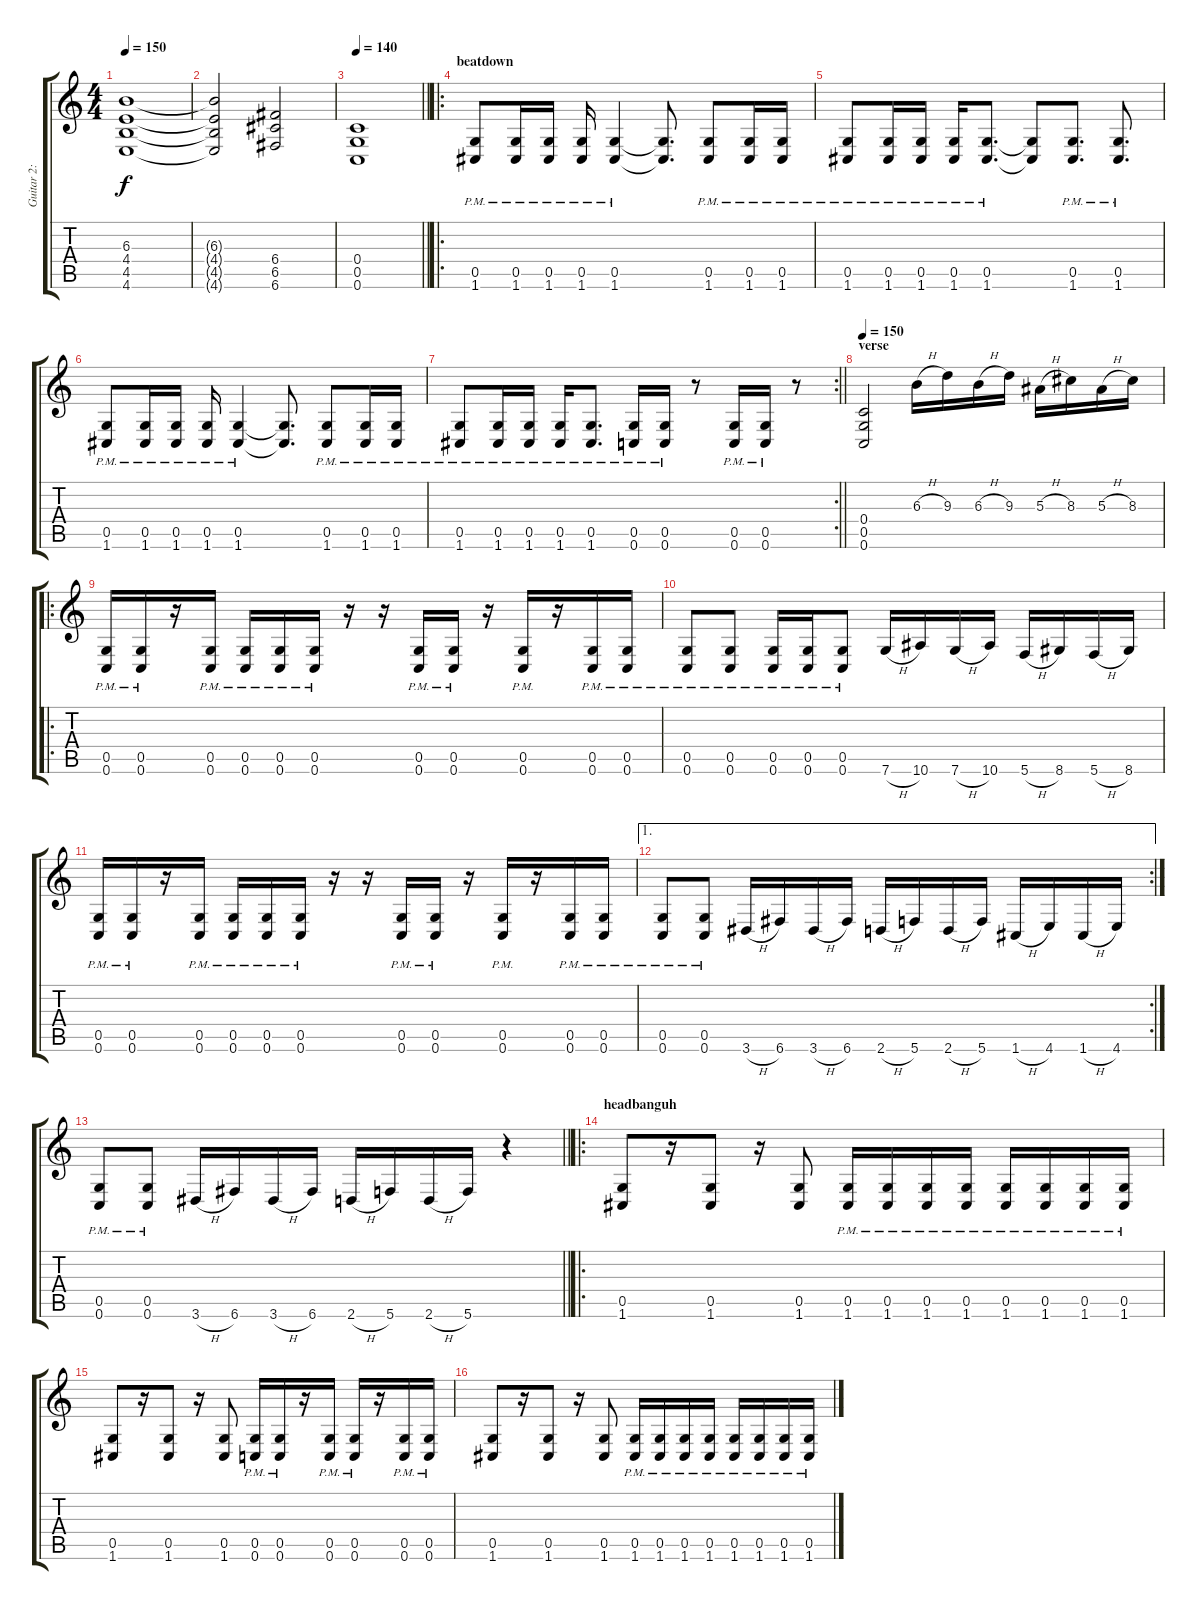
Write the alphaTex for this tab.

\track ("Guitar 2: Maarten" "Guitar 2: ") {instrument distortionguitar}
\staff {score tabs}
\tuning (D4 A3 F3 C3 G2 C2) {hide}
\ts (4 4)
\tempo 150
\clef g2
\ks c
(6.3 4.4 4.5 4.6).1{dy f} |
(6.3{t} 4.4{t} 4.5{t} 4.6{t}).2 (6.4 6.5 6.6).2 |
\tempo 140
\barLineRight lightlight
(0.4 0.5 0.6).1 |
\ro
\section ("" "beatdown")
(0.5{pm} 1.6).8 (0.5{pm} 1.6).16 (0.5{pm} 1.6).16 (0.5{pm} 1.6).16 (0.5{pm} 1.6).4 (0.5{t} 1.6{t}).8{d} (0.5{pm} 1.6).8 (0.5{pm} 1.6).16 (0.5{pm} 1.6).16 |
(0.5{pm} 1.6).8 (0.5{pm} 1.6).16 (0.5{pm} 1.6).16 (0.5{pm} 1.6).16 (0.5{pm} 1.6).8{d} (0.5{t} 1.6{t}).8 (0.5{pm} 1.6).8{d} (0.5{pm} 1.6).8{d} |
(0.5{pm} 1.6).8 (0.5{pm} 1.6).16 (0.5{pm} 1.6).16 (0.5{pm} 1.6).16 (0.5{pm} 1.6).4 (0.5{t} 1.6{t}).8{d} (0.5{pm} 1.6).8 (0.5{pm} 1.6).16 (0.5{pm} 1.6).16 |
\rc 2
\barLineRight lightlight
(0.5{pm} 1.6).8 (0.5{pm} 1.6).16 (0.5{pm} 1.6).16 (0.5{pm} 1.6).16 (0.5{pm} 1.6).8{d} (0.5{pm} 0.6).16 (0.5{pm} 0.6).16 r.8 (0.5{pm} 0.6).16 (0.5{pm} 0.6).16 r.8 |
\section ("" "verse")
\tempo 150
(0.4 0.5 0.6).2 6.3{h}.16 9.3.16 6.3{h}.16 9.3.16 5.3{h}.16 8.3.16 5.3{h}.16 8.3.16 |
\ro
(0.5{pm} 0.6).16 (0.5{pm} 0.6).16 r.16 (0.5{pm} 0.6).16 (0.5{pm} 0.6).16 (0.5{pm} 0.6).16 (0.5{pm} 0.6).16 r.16 r.16 (0.5{pm} 0.6).16 (0.5{pm} 0.6).16 r.16 (0.5{pm} 0.6).16 r.16 (0.5{pm} 0.6).16 (0.5{pm} 0.6).16 |
(0.5{pm} 0.6).8 (0.5{pm} 0.6).8 (0.5{pm} 0.6).16 (0.5{pm} 0.6).16 (0.5{pm} 0.6).8 7.6{h}.16 10.6.16 7.6{h}.16 10.6.16 5.6{h}.16 8.6.16 5.6{h}.16 8.6.16 |
(0.5{pm} 0.6).16 (0.5{pm} 0.6).16 r.16 (0.5{pm} 0.6).16 (0.5{pm} 0.6).16 (0.5{pm} 0.6).16 (0.5{pm} 0.6).16 r.16 r.16 (0.5{pm} 0.6).16 (0.5{pm} 0.6).16 r.16 (0.5{pm} 0.6).16 r.16 (0.5{pm} 0.6).16 (0.5{pm} 0.6).16 |
\ae 1
\rc 2
(0.5{pm} 0.6).8 (0.5{pm} 0.6).8 3.6{h}.16 6.6.16 3.6{h}.16 6.6.16 2.6{h}.16 5.6.16 2.6{h}.16 5.6.16 1.6{h}.16 4.6.16 1.6{h}.16 4.6.16 |
\barLineRight lightlight
(0.5{pm} 0.6).8 (0.5{pm} 0.6).8 3.6{h}.16 6.6.16 3.6{h}.16 6.6.16 2.6{h}.16 5.6.16 2.6{h}.16 5.6.16 r.4 |
\ro
\section ("" "headbanguh")
(0.5 1.6).8 r.16 (0.5 1.6).8 r.16 (0.5 1.6).8 (0.5{pm} 1.6).16 (0.5{pm} 1.6).16 (0.5{pm} 1.6).16 (0.5{pm} 1.6).16 (0.5{pm} 1.6).16 (0.5{pm} 1.6).16 (0.5{pm} 1.6).16 (0.5{pm} 1.6).16 |
(0.5 1.6).8 r.16 (0.5 1.6).8 r.16 (0.5 1.6).8 (0.5{pm} 0.6).16 (0.5{pm} 0.6).16 r.16 (0.5{pm} 0.6).16 (0.5{pm} 0.6).16 r.16 (0.5{pm} 0.6).16 (0.5{pm} 0.6).16 |
(0.5 1.6).8 r.16 (0.5 1.6).8 r.16 (0.5 1.6).8 (0.5{pm} 1.6).16 (0.5{pm} 1.6).16 (0.5{pm} 1.6).16 (0.5{pm} 1.6).16 (0.5{pm} 1.6).16 (0.5{pm} 1.6).16 (0.5{pm} 1.6).16 (0.5{pm} 1.6).16
